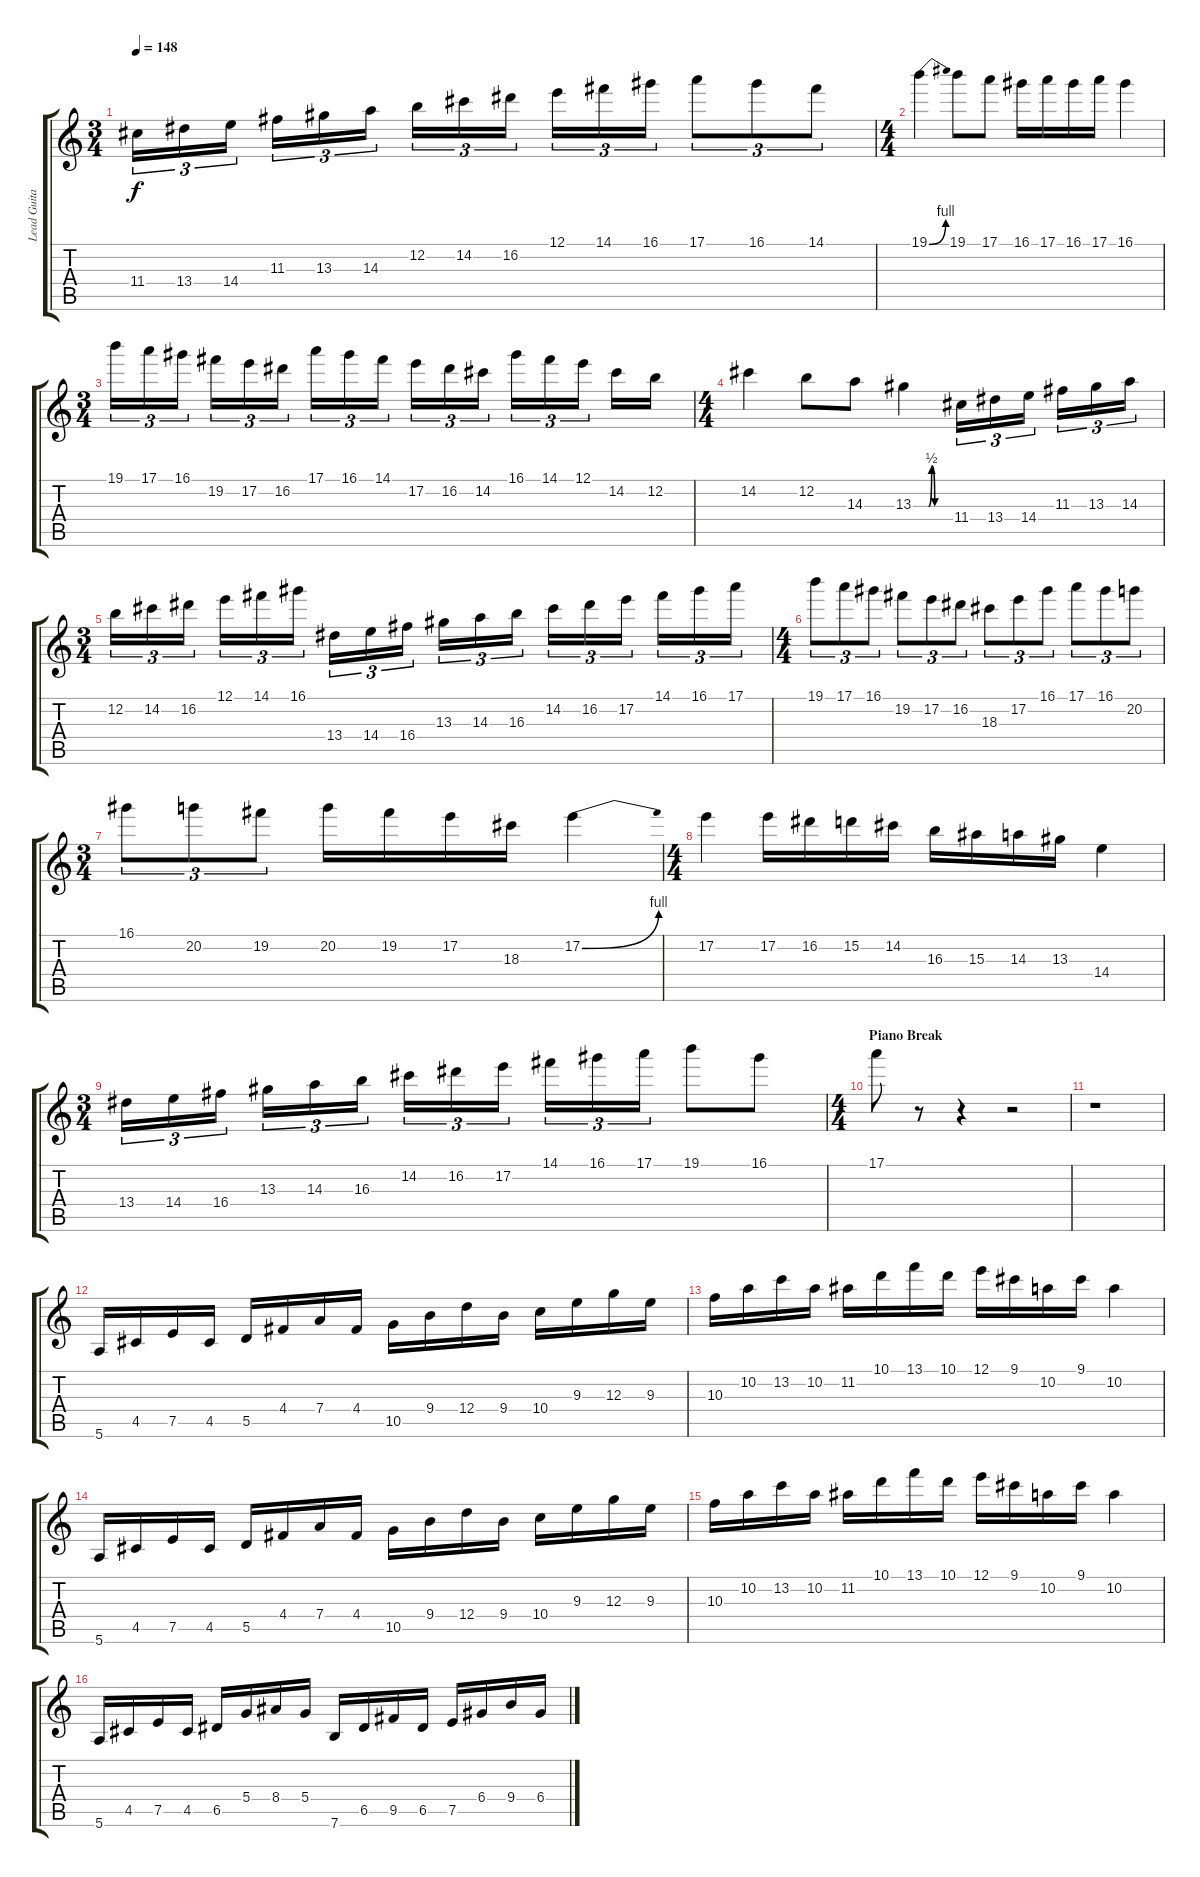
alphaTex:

\track ("Lead Guitar" "Lead Guita") {instrument distortionguitar}
\staff {score tabs}
\tuning (E4 B3 G3 D3 A2 E2) {hide}
\ts (3 4)
\tempo 148
\clef g2
\ks c
11.4.16{tu (3 2) dy f} 13.4.16{tu (3 2)} 14.4.16{tu (3 2)} 11.3.16{tu (3 2)} 13.3.16{tu (3 2)} 14.3.16{tu (3 2)} 12.2.16{tu (3 2)} 14.2.16{tu (3 2)} 16.2.16{tu (3 2)} 12.1.16{tu (3 2)} 14.1.16{tu (3 2)} 16.1.16{tu (3 2)} 17.1.8{tu (3 2)} 16.1.8{tu (3 2)} 14.1.8{tu (3 2)} |
\ts (4 4)
19.1{be (bend 0 0 60 4)}.4 19.1.8 17.1.8 16.1.16 17.1.16 16.1.16 17.1.16 16.1.4 |
\ts (3 4)
19.1.16{tu (3 2)} 17.1.16{tu (3 2)} 16.1.16{tu (3 2)} 19.2.16{tu (3 2)} 17.2.16{tu (3 2)} 16.2.16{tu (3 2)} 17.1.16{tu (3 2)} 16.1.16{tu (3 2)} 14.1.16{tu (3 2)} 17.2.16{tu (3 2)} 16.2.16{tu (3 2)} 14.2.16{tu (3 2)} 16.1.16{tu (3 2)} 14.1.16{tu (3 2)} 12.1.16{tu (3 2)} 14.2.16 12.2.16 |
\ts (4 4)
14.2.4 12.2.8 14.3.8 13.3{be (custom 0 0 25 0 30 2 35 0 45 0 60 0)}.4 11.4.16{tu (3 2)} 13.4.16{tu (3 2)} 14.4.16{tu (3 2)} 11.3.16{tu (3 2)} 13.3.16{tu (3 2)} 14.3.16{tu (3 2)} |
\ts (3 4)
12.2.16{tu (3 2)} 14.2.16{tu (3 2)} 16.2.16{tu (3 2)} 12.1.16{tu (3 2)} 14.1.16{tu (3 2)} 16.1.16{tu (3 2)} 13.4.16{tu (3 2)} 14.4.16{tu (3 2)} 16.4.16{tu (3 2)} 13.3.16{tu (3 2)} 14.3.16{tu (3 2)} 16.3.16{tu (3 2)} 14.2.16{tu (3 2)} 16.2.16{tu (3 2)} 17.2.16{tu (3 2)} 14.1.16{tu (3 2)} 16.1.16{tu (3 2)} 17.1.16{tu (3 2)} |
\ts (4 4)
19.1.8{tu (3 2)} 17.1.8{tu (3 2)} 16.1.8{tu (3 2)} 19.2.8{tu (3 2)} 17.2.8{tu (3 2)} 16.2.8{tu (3 2)} 18.3.8{tu (3 2)} 17.2.8{tu (3 2)} 16.1.8{tu (3 2)} 17.1.8{tu (3 2)} 16.1.8{tu (3 2)} 20.2.8{tu (3 2)} |
\ts (3 4)
16.1.8{tu (3 2)} 20.2.8{tu (3 2)} 19.2.8{tu (3 2)} 20.2.16 19.2.16 17.2.16 18.3.16 17.2{be (bend 0 0 60 4)}.4 |
\ts (4 4)
17.2.4 17.2.16 16.2.16 15.2.16 14.2.16 16.3.16 15.3.16 14.3.16 13.3.16 14.4.4 |
\ts (3 4)
13.4.16{tu (3 2)} 14.4.16{tu (3 2)} 16.4.16{tu (3 2)} 13.3.16{tu (3 2)} 14.3.16{tu (3 2)} 16.3.16{tu (3 2)} 14.2.16{tu (3 2)} 16.2.16{tu (3 2)} 17.2.16{tu (3 2)} 14.1.16{tu (3 2)} 16.1.16{tu (3 2)} 17.1.16{tu (3 2)} 19.1.8 16.1.8 |
\ts (4 4)
\section ("" "Piano Break")
17.1.8 r.8 r.4 r.2 |
r.1 |
5.6.16 4.5.16 7.5.16 4.5.16 5.5.16 4.4.16 7.4.16 4.4.16 10.5.16 9.4.16 12.4.16 9.4.16 10.4.16 9.3.16 12.3.16 9.3.16 |
10.3.16 10.2.16 13.2.16 10.2.16 11.2.16 10.1.16 13.1.16 10.1.16 12.1.16 9.1.16 10.2.16 9.1.16 10.2.4 |
5.6.16 4.5.16 7.5.16 4.5.16 5.5.16 4.4.16 7.4.16 4.4.16 10.5.16 9.4.16 12.4.16 9.4.16 10.4.16 9.3.16 12.3.16 9.3.16 |
10.3.16 10.2.16 13.2.16 10.2.16 11.2.16 10.1.16 13.1.16 10.1.16 12.1.16 9.1.16 10.2.16 9.1.16 10.2.4 |
5.6.16 4.5.16 7.5.16 4.5.16 6.5.16 5.4.16 8.4.16 5.4.16 7.6.16 6.5.16 9.5.16 6.5.16 7.5.16 6.4.16 9.4.16 6.4.16
